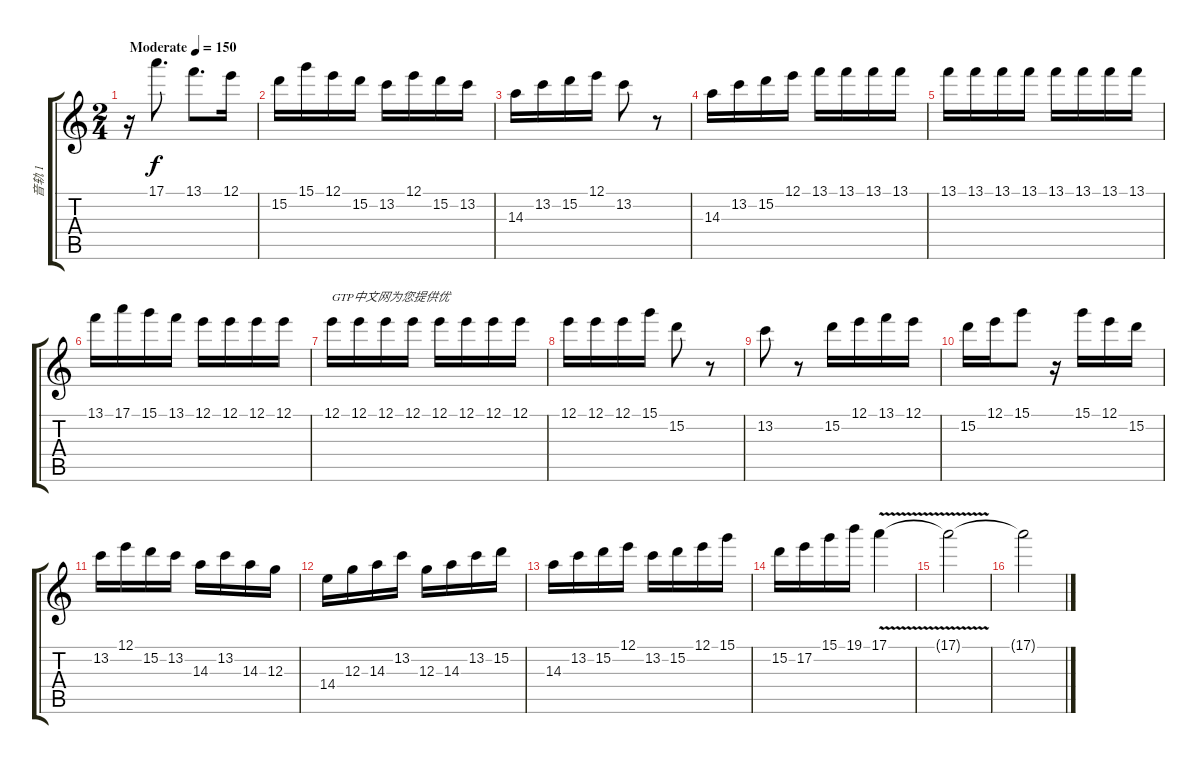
\track ("音轨 1" "音轨 1") {instrument acousticguitarsteel}
\staff {score tabs}
\tuning (E4 B3 G3 D3 A2 E2) {hide}
\ts (2 4)
\tempo (150 "Moderate")
\clef g2
\ks c
r.16{dy f instrument overdrivenguitar} 17.1.8{d} 13.1.8{d} 12.1.16 |
15.2.16 15.1.16 12.1.16 15.2.16 13.2.16 12.1.16 15.2.16 13.2.16 |
14.3.16 13.2.16 15.2.16 12.1.16 13.2.8 r.8 |
14.3.16 13.2.16 15.2.16 12.1.16 13.1.16 13.1.16 13.1.16 13.1.16 |
13.1.16 13.1.16 13.1.16 13.1.16 13.1.16 13.1.16 13.1.16 13.1.16 |
13.1.16 17.1.16 15.1.16 13.1.16 12.1.16 12.1.16 12.1.16 12.1.16 |
12.1.16{txt "GTP中文网为您提供优"} 12.1.16 12.1.16 12.1.16 12.1.16 12.1.16 12.1.16 12.1.16 |
12.1.16 12.1.16 12.1.16 15.1.16 15.2.8 r.8 |
13.2.8 r.8 15.2.16 12.1.16 13.1.16 12.1.16 |
15.2.16 12.1.16 15.1.8 r.16 15.1.16 12.1.16 15.2.16 |
13.2.16 12.1.16 15.2.16 13.2.16 14.3.16 13.2.16 14.3.16 12.3.16 |
14.4.16 12.3.16 14.3.16 13.2.16 12.3.16 14.3.16 13.2.16 15.2.16 |
14.3.16 13.2.16 15.2.16 12.1.16 13.2.16 15.2.16 12.1.16 15.1.16 |
15.2.16 17.2.16 15.1.16 19.1.16 17.1{v}.4 |
17.1{t}.2 |
17.1{t}.2
